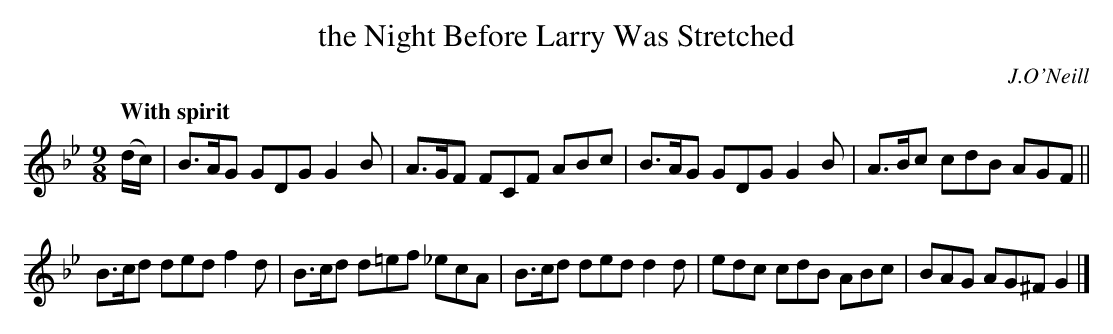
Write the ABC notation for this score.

X:1
T: the Night Before Larry Was Stretched
Q: "With spirit"
O: J.O'Neill
M: 9/8
L: 1/8
K: Gm
(d/c/) | B>AG GDG G2B | A>GF FCF ABc | B>AG GDG G2B | A>Bc cdB AGF ||
B>cd ded f2d | B>cd d=ef _ecA | B>cd ded d2d | edc cdB ABc | BAG AG^F G2 |]
